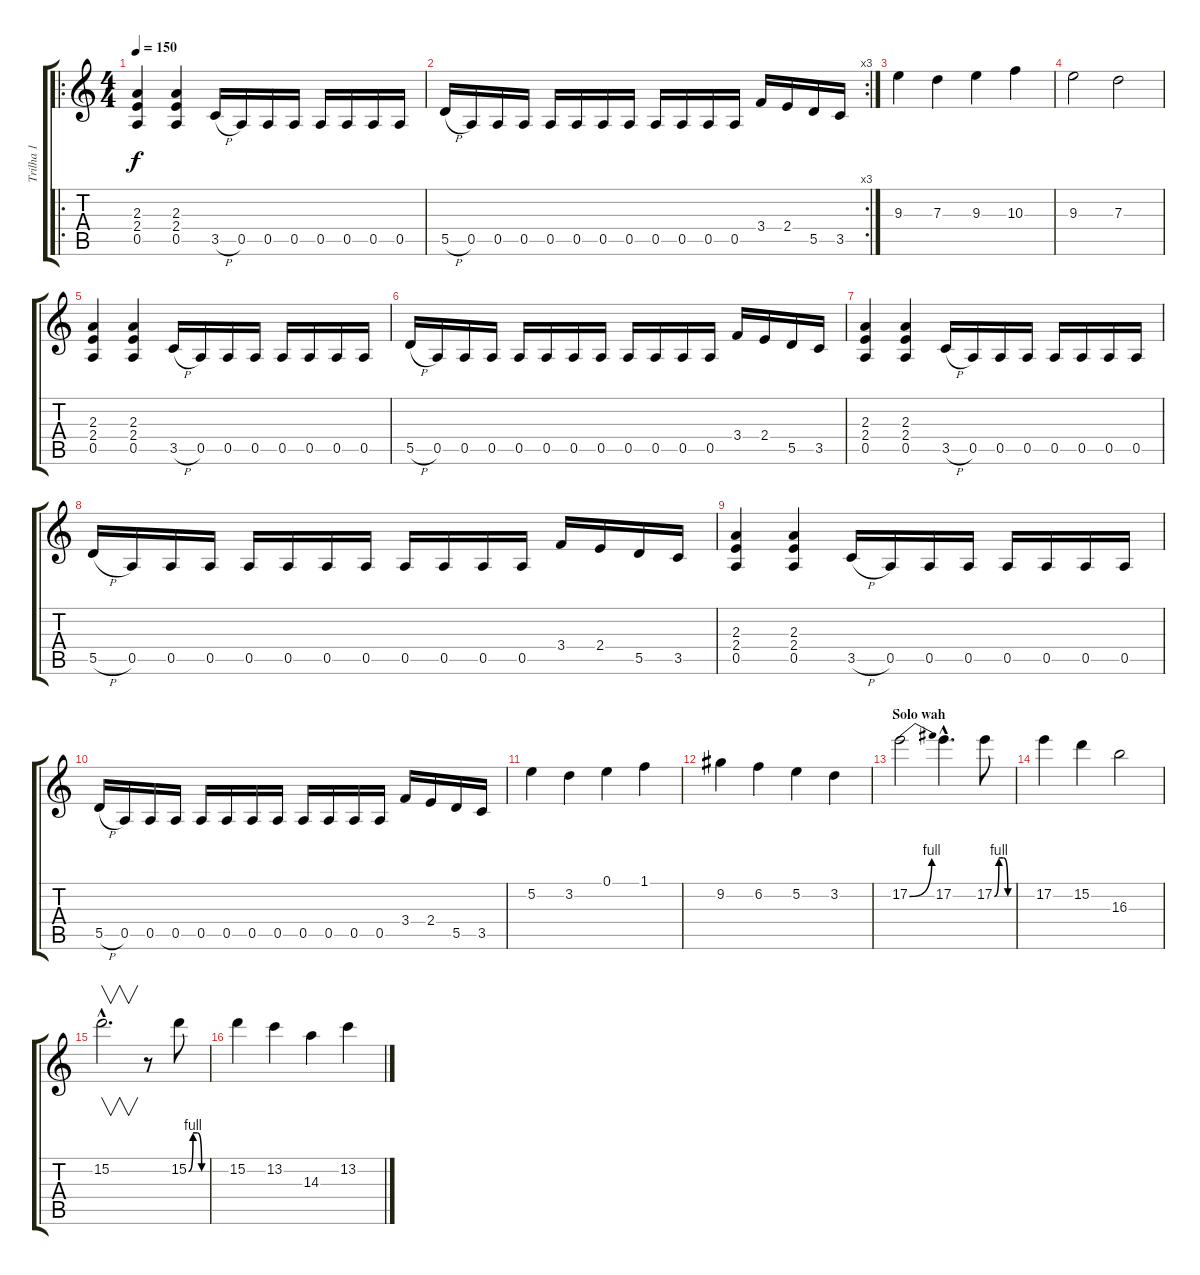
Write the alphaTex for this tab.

\track ("Trilha 1" "Trilha 1") {instrument overdrivenguitar}
\staff {score tabs}
\tuning (E4 B3 G3 D3 A2 E2) {hide}
\ro
\ts (4 4)
\tempo 150
\clef g2
\ks c
(2.3 2.4 0.5).4{dy f instrument overdrivenguitar} (2.3 2.4 0.5).4 3.5{h}.16 0.5.16 0.5.16 0.5.16 0.5.16 0.5.16 0.5.16 0.5.16 |
\rc 3
5.5{h}.16 0.5.16 0.5.16 0.5.16 0.5.16 0.5.16 0.5.16 0.5.16 0.5.16 0.5.16 0.5.16 0.5.16 3.4.16 2.4.16 5.5.16 3.5.16 |
9.3.4 7.3.4 9.3.4 10.3.4 |
9.3.2 7.3.2 |
(2.3 2.4 0.5).4 (2.3 2.4 0.5).4 3.5{h}.16 0.5.16 0.5.16 0.5.16 0.5.16 0.5.16 0.5.16 0.5.16 |
5.5{h}.16 0.5.16 0.5.16 0.5.16 0.5.16 0.5.16 0.5.16 0.5.16 0.5.16 0.5.16 0.5.16 0.5.16 3.4.16 2.4.16 5.5.16 3.5.16 |
(2.3 2.4 0.5).4 (2.3 2.4 0.5).4 3.5{h}.16 0.5.16 0.5.16 0.5.16 0.5.16 0.5.16 0.5.16 0.5.16 |
5.5{h}.16 0.5.16 0.5.16 0.5.16 0.5.16 0.5.16 0.5.16 0.5.16 0.5.16 0.5.16 0.5.16 0.5.16 3.4.16 2.4.16 5.5.16 3.5.16 |
(2.3 2.4 0.5).4 (2.3 2.4 0.5).4 3.5{h}.16 0.5.16 0.5.16 0.5.16 0.5.16 0.5.16 0.5.16 0.5.16 |
5.5{h}.16 0.5.16 0.5.16 0.5.16 0.5.16 0.5.16 0.5.16 0.5.16 0.5.16 0.5.16 0.5.16 0.5.16 3.4.16 2.4.16 5.5.16 3.5.16 |
5.2.4{instrument overdrivenguitar} 3.2.4 0.1.4 1.1.4 |
9.2.4 6.2.4 5.2.4 3.2.4 |
\section ("" "Solo wah")
17.2{be (bend 0 0 60 4)}.2 17.2{hac}.4{d} 17.2{be (custom 0 0 15 4 30 4 45 0 60 0)}.8 |
17.2.4 15.2.4 16.3.2 |
15.2{hac}.2{v d} r.8 15.2{be (custom 0 0 15 4 30 4 45 0 60 0)}.8 |
15.2.4 13.2.4 14.3.4 13.2.4
